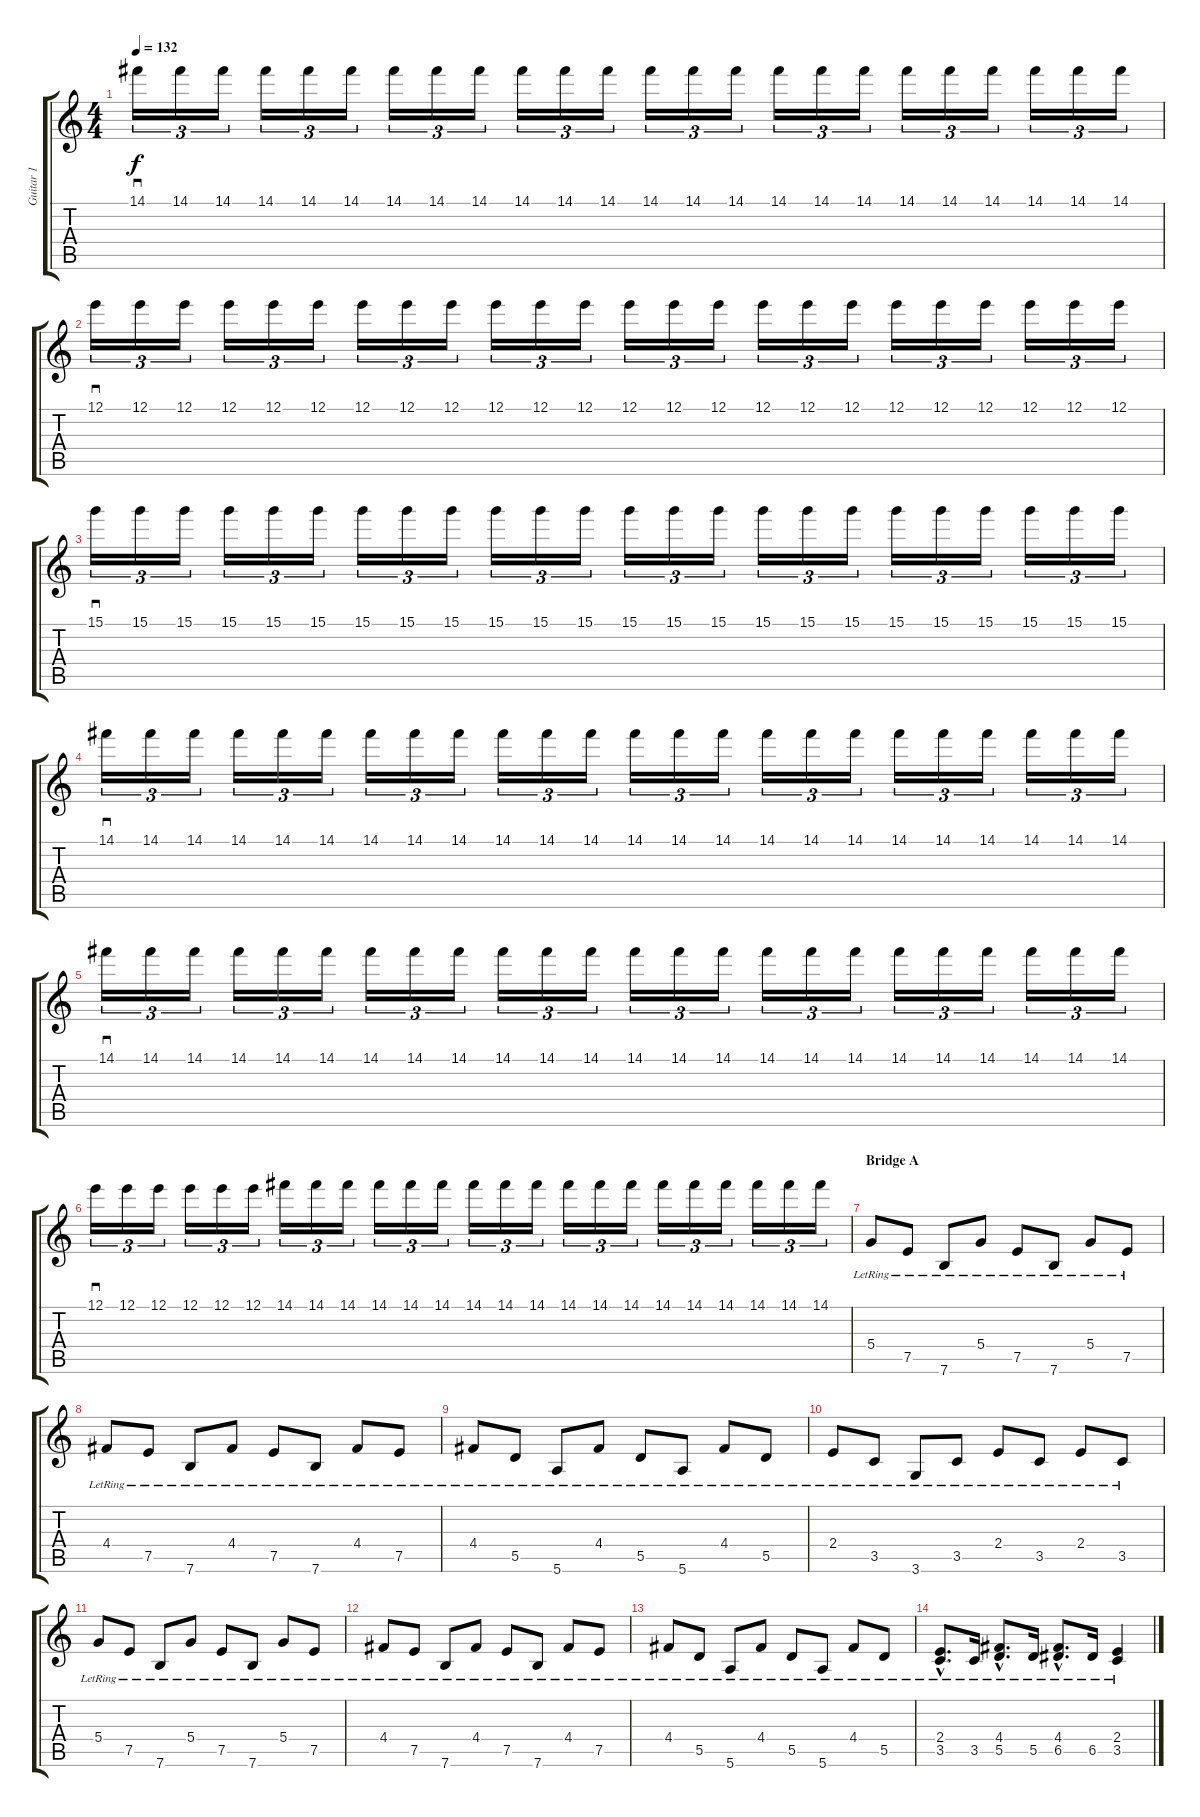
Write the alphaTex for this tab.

\track ("Guitar 1" "Guitar 1") {instrument distortionguitar}
\staff {score tabs}
\tuning (E4 B3 G3 D3 A2 E2) {hide}
\ts (4 4)
\tempo 132
\clef g2
\ks c
14.1.16{sd tu (3 2) dy f} 14.1.16{tu (3 2)} 14.1.16{tu (3 2)} 14.1.16{tu (3 2)} 14.1.16{tu (3 2)} 14.1.16{tu (3 2)} 14.1.16{tu (3 2)} 14.1.16{tu (3 2)} 14.1.16{tu (3 2)} 14.1.16{tu (3 2)} 14.1.16{tu (3 2)} 14.1.16{tu (3 2)} 14.1.16{tu (3 2)} 14.1.16{tu (3 2)} 14.1.16{tu (3 2)} 14.1.16{tu (3 2)} 14.1.16{tu (3 2)} 14.1.16{tu (3 2)} 14.1.16{tu (3 2)} 14.1.16{tu (3 2)} 14.1.16{tu (3 2)} 14.1.16{tu (3 2)} 14.1.16{tu (3 2)} 14.1.16{tu (3 2)} |
12.1.16{sd tu (3 2)} 12.1.16{tu (3 2)} 12.1.16{tu (3 2)} 12.1.16{tu (3 2)} 12.1.16{tu (3 2)} 12.1.16{tu (3 2)} 12.1.16{tu (3 2)} 12.1.16{tu (3 2)} 12.1.16{tu (3 2)} 12.1.16{tu (3 2)} 12.1.16{tu (3 2)} 12.1.16{tu (3 2)} 12.1.16{tu (3 2)} 12.1.16{tu (3 2)} 12.1.16{tu (3 2)} 12.1.16{tu (3 2)} 12.1.16{tu (3 2)} 12.1.16{tu (3 2)} 12.1.16{tu (3 2)} 12.1.16{tu (3 2)} 12.1.16{tu (3 2)} 12.1.16{tu (3 2)} 12.1.16{tu (3 2)} 12.1.16{tu (3 2)} |
15.1.16{sd tu (3 2)} 15.1.16{tu (3 2)} 15.1.16{tu (3 2)} 15.1.16{tu (3 2)} 15.1.16{tu (3 2)} 15.1.16{tu (3 2)} 15.1.16{tu (3 2)} 15.1.16{tu (3 2)} 15.1.16{tu (3 2)} 15.1.16{tu (3 2)} 15.1.16{tu (3 2)} 15.1.16{tu (3 2)} 15.1.16{tu (3 2)} 15.1.16{tu (3 2)} 15.1.16{tu (3 2)} 15.1.16{tu (3 2)} 15.1.16{tu (3 2)} 15.1.16{tu (3 2)} 15.1.16{tu (3 2)} 15.1.16{tu (3 2)} 15.1.16{tu (3 2)} 15.1.16{tu (3 2)} 15.1.16{tu (3 2)} 15.1.16{tu (3 2)} |
14.1.16{sd tu (3 2)} 14.1.16{tu (3 2)} 14.1.16{tu (3 2)} 14.1.16{tu (3 2)} 14.1.16{tu (3 2)} 14.1.16{tu (3 2)} 14.1.16{tu (3 2)} 14.1.16{tu (3 2)} 14.1.16{tu (3 2)} 14.1.16{tu (3 2)} 14.1.16{tu (3 2)} 14.1.16{tu (3 2)} 14.1.16{tu (3 2)} 14.1.16{tu (3 2)} 14.1.16{tu (3 2)} 14.1.16{tu (3 2)} 14.1.16{tu (3 2)} 14.1.16{tu (3 2)} 14.1.16{tu (3 2)} 14.1.16{tu (3 2)} 14.1.16{tu (3 2)} 14.1.16{tu (3 2)} 14.1.16{tu (3 2)} 14.1.16{tu (3 2)} |
14.1.16{sd tu (3 2)} 14.1.16{tu (3 2)} 14.1.16{tu (3 2)} 14.1.16{tu (3 2)} 14.1.16{tu (3 2)} 14.1.16{tu (3 2)} 14.1.16{tu (3 2)} 14.1.16{tu (3 2)} 14.1.16{tu (3 2)} 14.1.16{tu (3 2)} 14.1.16{tu (3 2)} 14.1.16{tu (3 2)} 14.1.16{tu (3 2)} 14.1.16{tu (3 2)} 14.1.16{tu (3 2)} 14.1.16{tu (3 2)} 14.1.16{tu (3 2)} 14.1.16{tu (3 2)} 14.1.16{tu (3 2)} 14.1.16{tu (3 2)} 14.1.16{tu (3 2)} 14.1.16{tu (3 2)} 14.1.16{tu (3 2)} 14.1.16{tu (3 2)} |
12.1.16{sd tu (3 2)} 12.1.16{tu (3 2)} 12.1.16{tu (3 2)} 12.1.16{tu (3 2)} 12.1.16{tu (3 2)} 12.1.16{tu (3 2)} 14.1.16{tu (3 2)} 14.1.16{tu (3 2)} 14.1.16{tu (3 2)} 14.1.16{tu (3 2)} 14.1.16{tu (3 2)} 14.1.16{tu (3 2)} 14.1.16{tu (3 2)} 14.1.16{tu (3 2)} 14.1.16{tu (3 2)} 14.1.16{tu (3 2)} 14.1.16{tu (3 2)} 14.1.16{tu (3 2)} 14.1.16{tu (3 2)} 14.1.16{tu (3 2)} 14.1.16{tu (3 2)} 14.1.16{tu (3 2)} 14.1.16{tu (3 2)} 14.1.16{tu (3 2)} |
\section ("" "Bridge A")
5.4{lr}.8{volume 13} 7.5{lr}.8 7.6{lr}.8 5.4{lr}.8 7.5{lr}.8 7.6{lr}.8 5.4{lr}.8 7.5{lr}.8 |
4.4{lr}.8 7.5{lr}.8 7.6{lr}.8 4.4{lr}.8 7.5{lr}.8 7.6{lr}.8 4.4{lr}.8 7.5{lr}.8 |
4.4{lr}.8 5.5{lr}.8 5.6{lr}.8 4.4{lr}.8 5.5{lr}.8 5.6{lr}.8 4.4{lr}.8 5.5{lr}.8 |
2.4{lr}.8 3.5{lr}.8 3.6{lr}.8 3.5{lr}.8 2.4{lr}.8 3.5{lr}.8 2.4{lr}.8 3.5{lr}.8 |
5.4{lr}.8 7.5{lr}.8 7.6{lr}.8 5.4{lr}.8 7.5{lr}.8 7.6{lr}.8 5.4{lr}.8 7.5{lr}.8 |
4.4{lr}.8 7.5{lr}.8 7.6{lr}.8 4.4{lr}.8 7.5{lr}.8 7.6{lr}.8 4.4{lr}.8 7.5{lr}.8 |
4.4{lr}.8 5.5{lr}.8 5.6{lr}.8 4.4{lr}.8 5.5{lr}.8 5.6{lr}.8 4.4{lr}.8 5.5{lr}.8 |
(2.4{hac lr} 3.5{hac lr}).8{d} 3.5{lr}.16 (4.4{hac lr} 5.5{hac lr}).8{d} 5.5{lr}.16 (4.4{hac lr} 6.5{hac lr}).8{d} 6.5{lr}.16 (2.4{lr} 3.5{lr}).4
